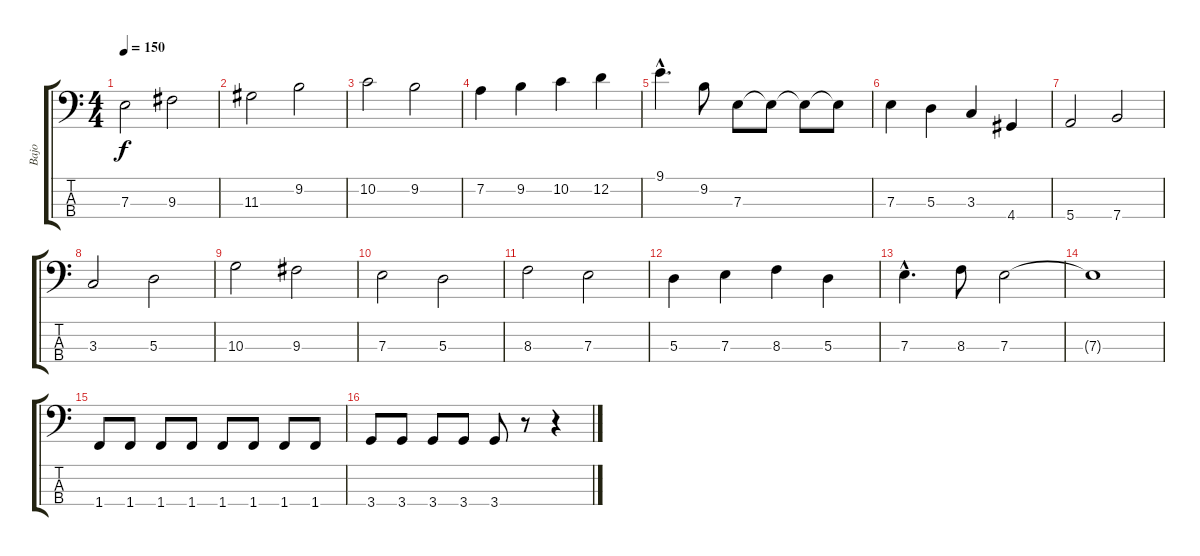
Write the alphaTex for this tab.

\track ("Bajo" "Bajo") {instrument electricbassfinger}
\staff {score tabs}
\tuning (G2 D2 A1 E1) {hide}
\ts (4 4)
\tempo 150
\clef f4
\ks c
7.3.2{dy f} 9.3.2 |
11.3.2 9.2.2 |
10.2.2 9.2.2 |
7.2.4 9.2.4 10.2.4 12.2.4 |
9.1{hac}.4{d} 9.2.8 7.3.8 7.3{t}.8 7.3{t}.8 7.3{t}.8 |
7.3.4 5.3.4 3.3.4 4.4.4 |
5.4.2 7.4.2 |
3.3.2 5.3.2 |
10.3.2 9.3.2 |
7.3.2 5.3.2 |
8.3.2 7.3.2 |
5.3.4 7.3.4 8.3.4 5.3.4 |
7.3{hac}.4{d} 8.3.8 7.3.2 |
7.3{t}.1 |
1.4.8 1.4.8 1.4.8 1.4.8 1.4.8 1.4.8 1.4.8 1.4.8 |
3.4.8 3.4.8 3.4.8 3.4.8 3.4.8 r.8 r.4
